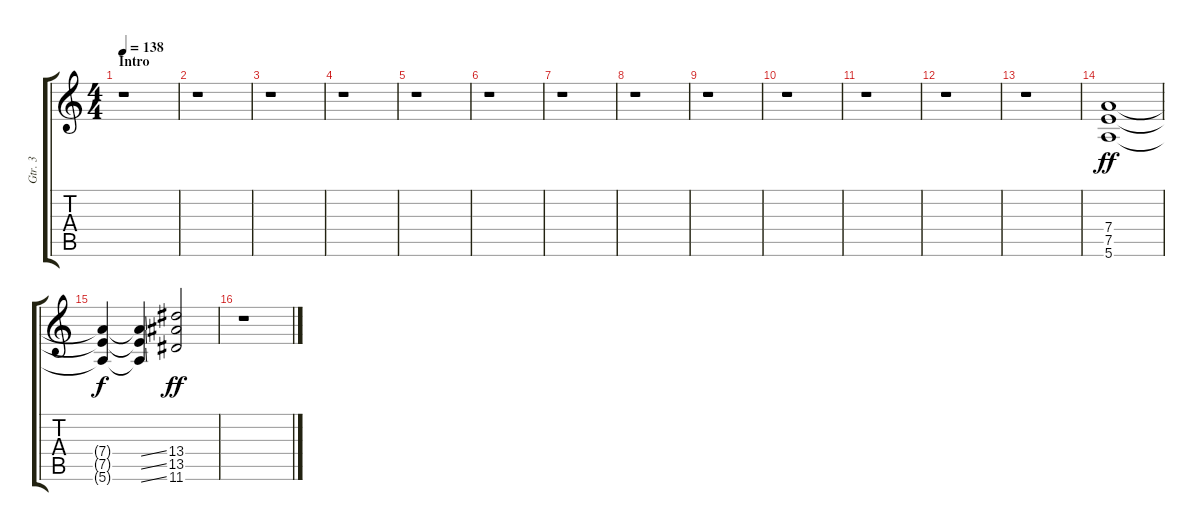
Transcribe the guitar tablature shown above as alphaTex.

\track ("Gtr. 3" "Gtr. 3") {instrument distortionguitar}
\staff {score tabs}
\tuning (E4 B3 G3 D3 A2 E2) {hide}
\ts (4 4)
\section ("" "Intro")
\tempo 138
\tempo 200
\tempo 138
\clef g2
\ks c
r.1{dy ff instrument distortionguitar} |
r.1 |
r.1 |
r.1 |
r.1 |
r.1 |
r.1 |
r.1 |
r.1 |
r.1 |
r.1 |
r.1 |
r.1 |
(7.4 7.5 5.6).1 |
(7.4{t} 7.5{t} 5.6{t}).4{dy f} (7.4{ss t} 7.5{ss t} 5.6{ss t}).4 (13.4 13.5 11.6).2{dy ff} |
r.1
